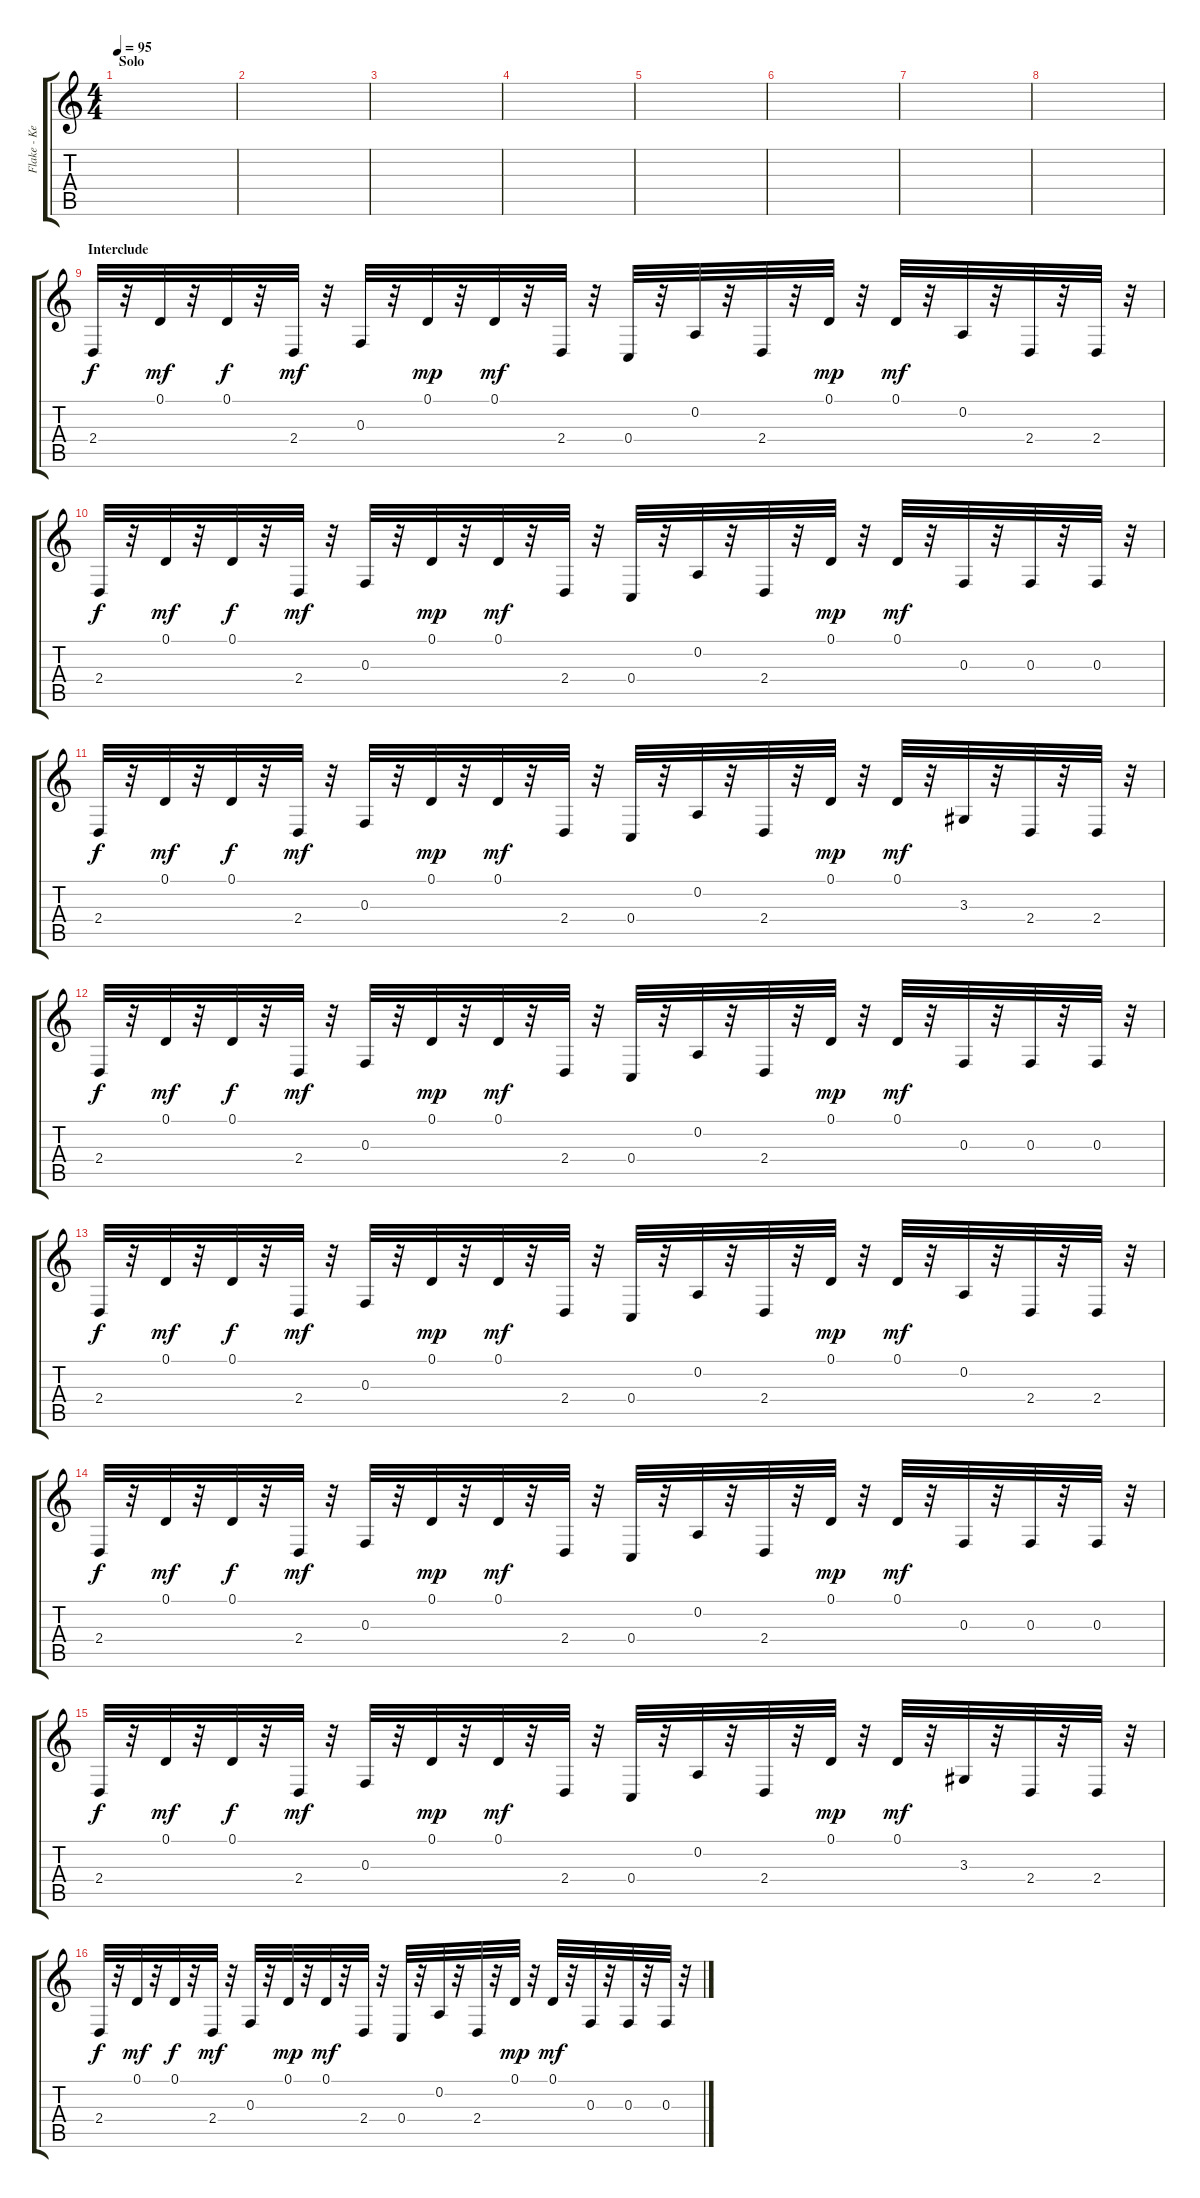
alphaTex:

\track ("Flake - Keys 2" "Flake - Ke") {instrument lead2sawtooth}
\staff {score tabs}
\tuning (D4 A3 F3 C3 G2 D2) {hide}
\ts (4 4)
\section ("" "Solo")
\tempo 95
\clef g2
\ks c
|
|
|
|
|
|
|
|
\section ("" "Interclude")
2.4.32{dy f} r.32 0.1.32{dy mf} r.32 0.1.32{dy f} r.32 2.4.32{dy mf} r.32 0.3.32 r.32 0.1.32{dy mp} r.32 0.1.32{dy mf} r.32 2.4.32 r.32 0.4.32 r.32 0.2.32 r.32 2.4.32 r.32 0.1.32{dy mp} r.32 0.1.32{dy mf} r.32 0.2.32 r.32 2.4.32 r.32 2.4.32 r.32 |
2.4.32{dy f} r.32 0.1.32{dy mf} r.32 0.1.32{dy f} r.32 2.4.32{dy mf} r.32 0.3.32 r.32 0.1.32{dy mp} r.32 0.1.32{dy mf} r.32 2.4.32 r.32 0.4.32 r.32 0.2.32 r.32 2.4.32 r.32 0.1.32{dy mp} r.32 0.1.32{dy mf} r.32 0.3.32 r.32 0.3.32 r.32 0.3.32 r.32 |
2.4.32{dy f} r.32 0.1.32{dy mf} r.32 0.1.32{dy f} r.32 2.4.32{dy mf} r.32 0.3.32 r.32 0.1.32{dy mp} r.32 0.1.32{dy mf} r.32 2.4.32 r.32 0.4.32 r.32 0.2.32 r.32 2.4.32 r.32 0.1.32{dy mp} r.32 0.1.32{dy mf} r.32 3.3.32 r.32 2.4.32 r.32 2.4.32 r.32 |
2.4.32{dy f} r.32 0.1.32{dy mf} r.32 0.1.32{dy f} r.32 2.4.32{dy mf} r.32 0.3.32 r.32 0.1.32{dy mp} r.32 0.1.32{dy mf} r.32 2.4.32 r.32 0.4.32 r.32 0.2.32 r.32 2.4.32 r.32 0.1.32{dy mp} r.32 0.1.32{dy mf} r.32 0.3.32 r.32 0.3.32 r.32 0.3.32 r.32 |
2.4.32{dy f} r.32 0.1.32{dy mf} r.32 0.1.32{dy f} r.32 2.4.32{dy mf} r.32 0.3.32 r.32 0.1.32{dy mp} r.32 0.1.32{dy mf} r.32 2.4.32 r.32 0.4.32 r.32 0.2.32 r.32 2.4.32 r.32 0.1.32{dy mp} r.32 0.1.32{dy mf} r.32 0.2.32 r.32 2.4.32 r.32 2.4.32 r.32 |
2.4.32{dy f} r.32 0.1.32{dy mf} r.32 0.1.32{dy f} r.32 2.4.32{dy mf} r.32 0.3.32 r.32 0.1.32{dy mp} r.32 0.1.32{dy mf} r.32 2.4.32 r.32 0.4.32 r.32 0.2.32 r.32 2.4.32 r.32 0.1.32{dy mp} r.32 0.1.32{dy mf} r.32 0.3.32 r.32 0.3.32 r.32 0.3.32 r.32 |
2.4.32{dy f} r.32 0.1.32{dy mf} r.32 0.1.32{dy f} r.32 2.4.32{dy mf} r.32 0.3.32 r.32 0.1.32{dy mp} r.32 0.1.32{dy mf} r.32 2.4.32 r.32 0.4.32 r.32 0.2.32 r.32 2.4.32 r.32 0.1.32{dy mp} r.32 0.1.32{dy mf} r.32 3.3.32 r.32 2.4.32 r.32 2.4.32 r.32 |
2.4.32{dy f} r.32 0.1.32{dy mf} r.32 0.1.32{dy f} r.32 2.4.32{dy mf} r.32 0.3.32 r.32 0.1.32{dy mp} r.32 0.1.32{dy mf} r.32 2.4.32 r.32 0.4.32 r.32 0.2.32 r.32 2.4.32 r.32 0.1.32{dy mp} r.32 0.1.32{dy mf} r.32 0.3.32 r.32 0.3.32 r.32 0.3.32 r.32
